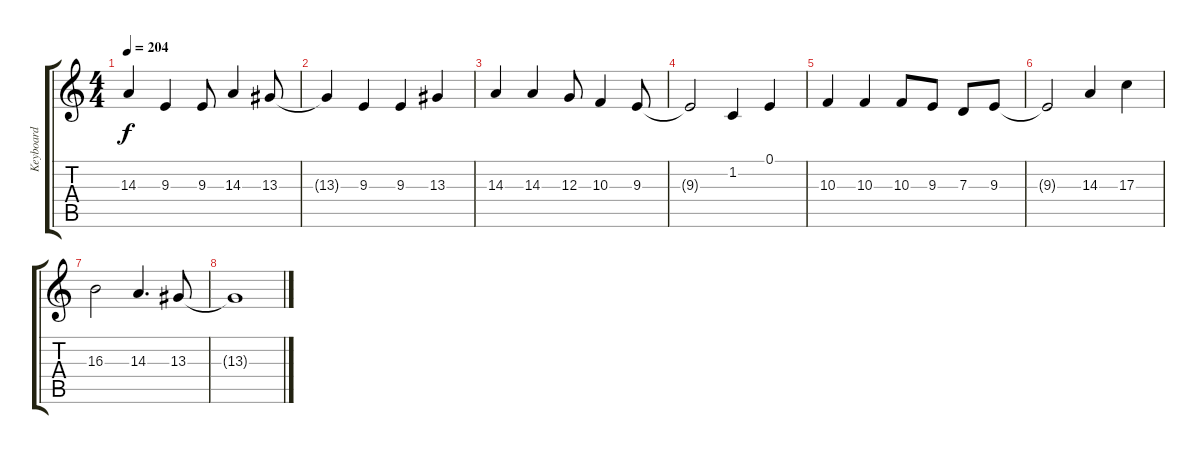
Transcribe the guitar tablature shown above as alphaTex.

\track ("Keyboard" "Keyboard") {instrument synthvoice}
\staff {score tabs}
\tuning (E4 B3 G3 D3 A2 E2) {hide}
\ts (4 4)
\tempo 204
\clef g2
\ks c
14.3.4{dy f} 9.3.4 9.3.8 14.3.4 13.3.8 |
13.3{t}.4 9.3.4 9.3.4 13.3.4 |
14.3.4 14.3.4 12.3.8 10.3.4 9.3.8 |
9.3{t}.2 1.2.4 0.1.4 |
10.3.4 10.3.4 10.3.8 9.3.8 7.3.8 9.3.8 |
9.3{t}.2 14.3.4 17.3.4 |
16.3.2 14.3.4{d} 13.3.8 |
13.3{t}.1
